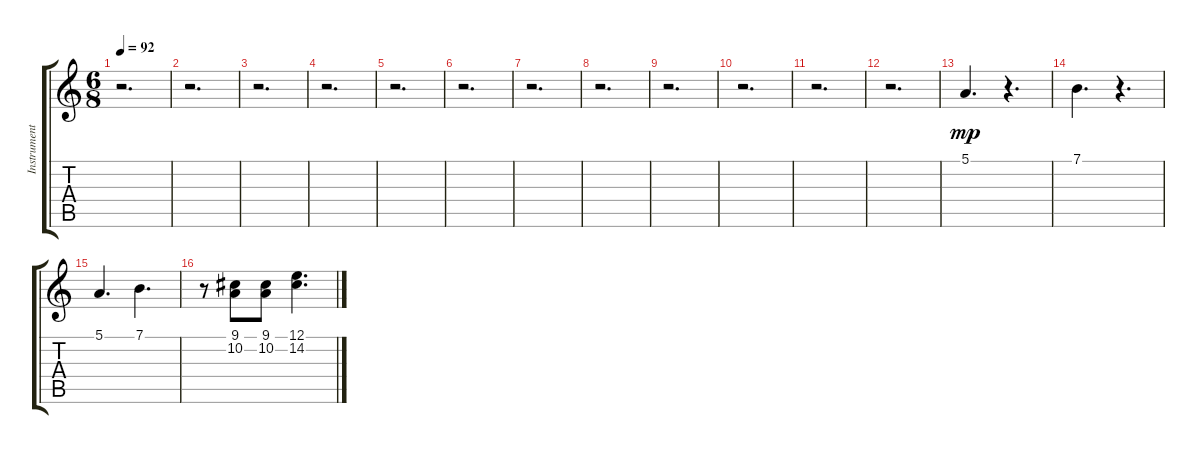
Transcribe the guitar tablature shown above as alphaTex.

\track ("Instrument 1" "Instrument") {instrument stringensemble2}
\staff {score tabs}
\tuning (E4 B3 G3 D3 A2 E2) {hide}
\ts (6 8)
\tempo 92
\clef g2
\ks c
r.2{d dy f} |
r.2{d} |
r.2{d} |
r.2{d} |
r.2{d} |
r.2{d} |
r.2{d} |
r.2{d} |
r.2{d} |
r.2{d} |
r.2{d} |
r.2{d} |
5.1.4{d dy mp} r.4{d} |
7.1.4{d} r.4{d} |
5.1.4{d} 7.1.4{d} |
r.8 (9.1 10.2).8 (9.1 10.2).8 (12.1 14.2).4{d}
